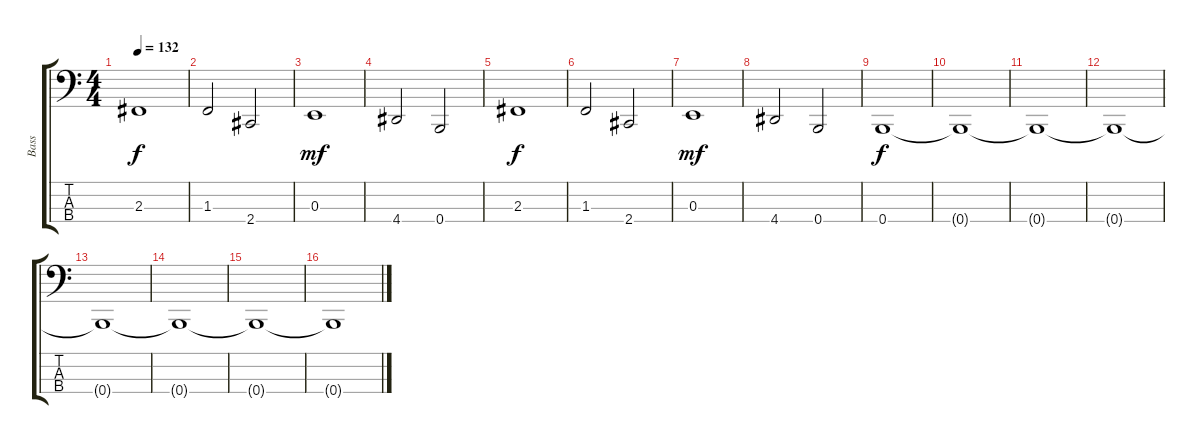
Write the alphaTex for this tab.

\track ("Bass" "Bass") {instrument electricbasspick}
\staff {score tabs}
\tuning (D2 A1 E1 B0) {hide}
\ts (4 4)
\tempo 132
\clef f4
\ks c
2.3.1{dy f} |
1.3.2 2.4.2 |
0.3.1{dy mf} |
4.4.2 0.4.2 |
2.3.1{dy f} |
1.3.2 2.4.2 |
0.3.1{dy mf} |
4.4.2 0.4.2 |
0.4.1{dy f} |
0.4{t}.1 |
0.4{t}.1{volume 11} |
0.4{t}.1 |
0.4{t}.1{volume 7} |
0.4{t}.1 |
0.4{t}.1{volume 0} |
0.4{t}.1
